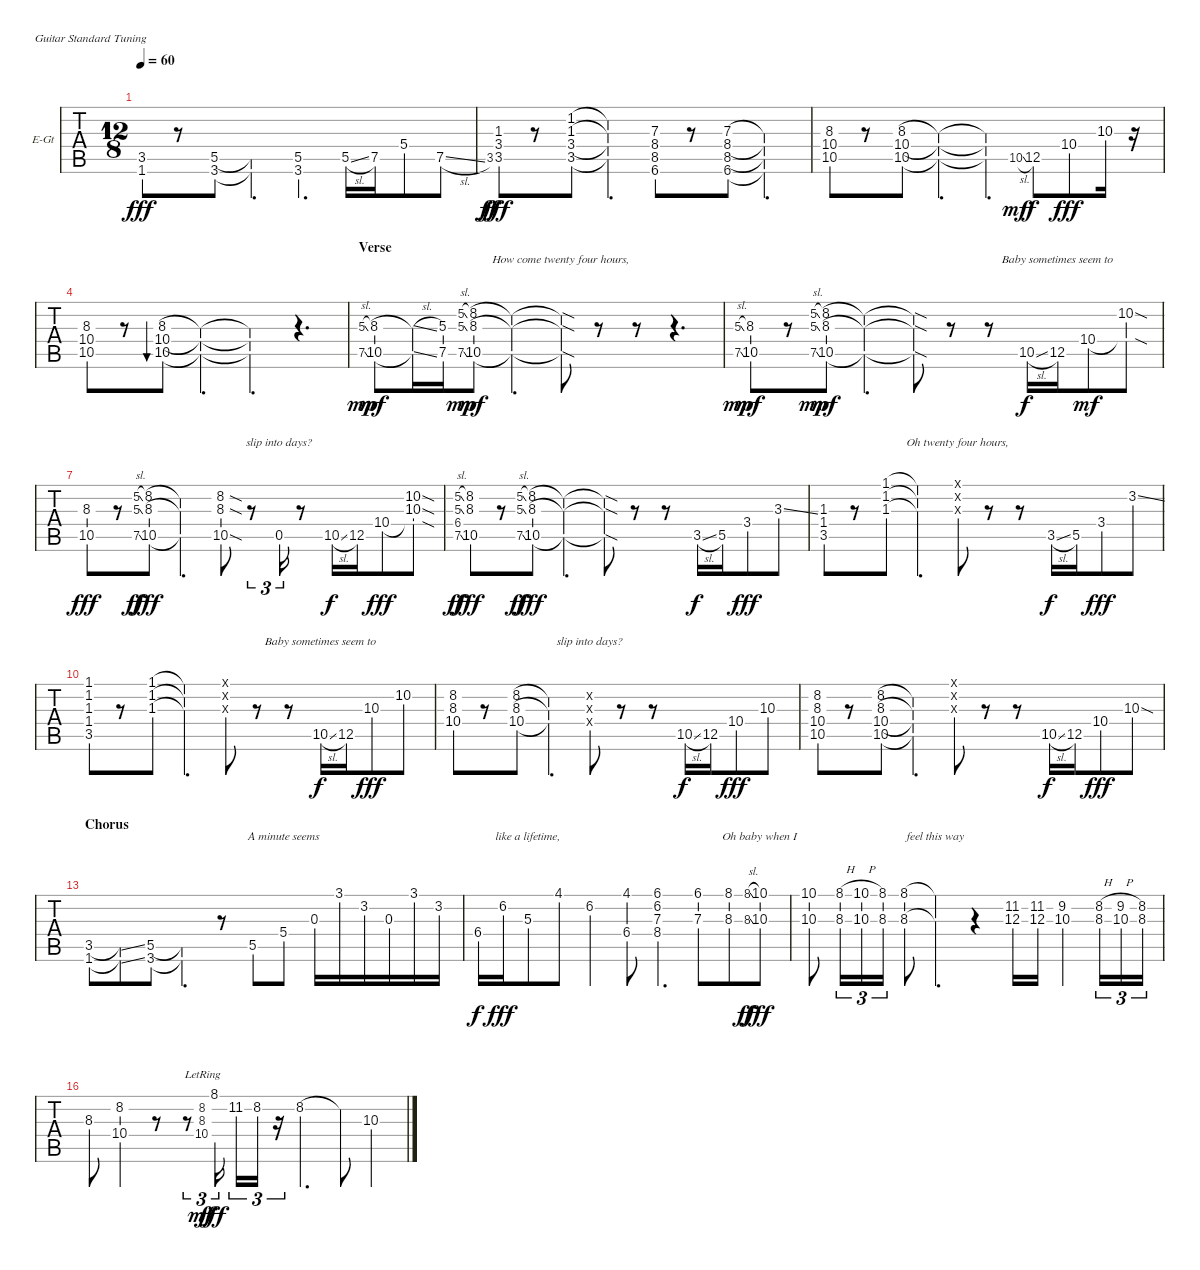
\bracketExtendMode nobrackets
\firstSystemTrackNameOrientation horizontal
\otherSystemsTrackNameOrientation horizontal
\defaultBarNumberDisplay FirstOfSystem
\track ("MixGuitar" "E-Gt") {instrument overdrivenguitar}
\staff {tabs}
\tuning (E4 B3 G3 D3 A2 E2)
\ts (12 8)
\tempo 60
\clef g2
\ks cminor
(3.5 1.6).8{lyrics (0 "") lyrics (1 "") lyrics (2 "") lyrics (3 "") lyrics (4 "") dy fff} r.8 (5.5 3.6).8{lyrics (0 "") lyrics (1 "") lyrics (2 "") lyrics (3 "") lyrics (4 "")} (5.5{t} 3.6{t}).4{d lyrics (0 "") lyrics (1 "") lyrics (2 "") lyrics (3 "") lyrics (4 "")} (5.5 3.6).4{d lyrics (0 "") lyrics (1 "") lyrics (2 "") lyrics (3 "") lyrics (4 "")} 5.5{sl}.16{lyrics (0 "") lyrics (1 "") lyrics (2 "") lyrics (3 "") lyrics (4 "")} 7.5.16{lyrics (0 "") lyrics (1 "") lyrics (2 "") lyrics (3 "") lyrics (4 "")} 5.4.8{lyrics (0 "") lyrics (1 "") lyrics (2 "") lyrics (3 "") lyrics (4 "")} 7.5{sl}.8{lyrics (0 "") lyrics (1 "") lyrics (2 "") lyrics (3 "") lyrics (4 "")} |
3.5.8{lyrics (0 "") lyrics (1 "") lyrics (2 "") lyrics (3 "") lyrics (4 "") gr dy ff} (1.3 3.4 3.5).8{lyrics (0 "") lyrics (1 "") lyrics (2 "") lyrics (3 "") lyrics (4 "") dy fff} r.8 (1.2 1.3 3.4 3.5).8{lyrics (0 "") lyrics (1 "") lyrics (2 "") lyrics (3 "") lyrics (4 "")} (1.2{t} 1.3{t} 3.4{t} 3.5{t}).4{d lyrics (0 "") lyrics (1 "") lyrics (2 "") lyrics (3 "") lyrics (4 "")} (7.3 8.4 8.5 6.6).8{lyrics (0 "") lyrics (1 "") lyrics (2 "") lyrics (3 "") lyrics (4 "")} r.8 (7.3 8.4 8.5 6.6).8{lyrics (0 "") lyrics (1 "") lyrics (2 "") lyrics (3 "") lyrics (4 "")} (7.3{t} 8.4{t} 8.5{t} 6.6{t}).4{d lyrics (0 "") lyrics (1 "") lyrics (2 "") lyrics (3 "") lyrics (4 "")} |
(8.3 10.4 10.5).8{lyrics (0 "") lyrics (1 "") lyrics (2 "") lyrics (3 "") lyrics (4 "")} r.8 (8.3 10.4 10.5).8{lyrics (0 "") lyrics (1 "") lyrics (2 "") lyrics (3 "") lyrics (4 "")} (8.3{t} 10.4{t} 10.5{t}).4{d lyrics (0 "") lyrics (1 "") lyrics (2 "") lyrics (3 "") lyrics (4 "")} (8.3{t} 10.4{t} 10.5{t}).4{d lyrics (0 "") lyrics (1 "") lyrics (2 "") lyrics (3 "") lyrics (4 "")} 10.5{sl}.8{lyrics (0 "") lyrics (1 "") lyrics (2 "") lyrics (3 "") lyrics (4 "") gr dy mf} 12.5.8{lyrics (0 "") lyrics (1 "") lyrics (2 "") lyrics (3 "") lyrics (4 "") dy f} 10.4.8{lyrics (0 "") lyrics (1 "") lyrics (2 "") lyrics (3 "") lyrics (4 "") dy fff} 10.3.16{lyrics (0 "") lyrics (1 "") lyrics (2 "") lyrics (3 "") lyrics (4 "")} r.16 |
(8.3 10.4 10.5).8{lyrics (0 "") lyrics (1 "") lyrics (2 "") lyrics (3 "") lyrics (4 "")} r.8 (8.3 10.4 10.5).8{bu 30 lyrics (0 "") lyrics (1 "") lyrics (2 "") lyrics (3 "") lyrics (4 "")} (8.3{t} 10.4{t} 10.5{t}).4{d lyrics (0 "") lyrics (1 "") lyrics (2 "") lyrics (3 "") lyrics (4 "")} (8.3{t} 10.4{t} 10.5{t}).4{d lyrics (0 "") lyrics (1 "") lyrics (2 "") lyrics (3 "") lyrics (4 "")} r.4{d} |
\section ("" "Verse")
(5.3{sl} 7.5{sl}).8{lyrics (0 "") lyrics (1 "") lyrics (2 "") lyrics (3 "") lyrics (4 "") gr dy mp} (8.3 10.5).8{lyrics (0 "") lyrics (1 "") lyrics (2 "") lyrics (3 "") lyrics (4 "") dy mf} (8.3{sl t} 10.5{sl t}).16{lyrics (0 "") lyrics (1 "") lyrics (2 "") lyrics (3 "") lyrics (4 "")} (5.3 7.5).16{lyrics (0 "") lyrics (1 "") lyrics (2 "") lyrics (3 "") lyrics (4 "")} (5.2{sl} 5.3{sl} 7.5{sl}).8{lyrics (0 "") lyrics (1 "") lyrics (2 "") lyrics (3 "") lyrics (4 "") gr dy mp} (8.2 8.3 10.5).8{lyrics (0 "") lyrics (1 "") lyrics (2 "") lyrics (3 "") lyrics (4 "") dy mf} (8.2{t} 8.3{t} 10.5{t}).4{d lyrics (0 "") lyrics (1 "") lyrics (2 "") lyrics (3 "") lyrics (4 "")} (8.2{sod t} 8.3{sod t} 10.5{sod t}).8{lyrics (0 "How come twenty four hours,") lyrics (1 "") lyrics (2 "") lyrics (3 "") lyrics (4 "")} r.8 r.8 r.4{d} |
(5.3{sl} 7.5{sl}).8{lyrics (0 "") lyrics (1 "") lyrics (2 "") lyrics (3 "") lyrics (4 "") gr dy mp} (8.3 10.5).8{lyrics (0 "") lyrics (1 "") lyrics (2 "") lyrics (3 "") lyrics (4 "") dy mf} r.8 (5.2{sl} 5.3{sl} 7.5{sl}).8{lyrics (0 "") lyrics (1 "") lyrics (2 "") lyrics (3 "") lyrics (4 "") gr dy mp} (8.2 8.3 10.5).8{lyrics (0 "") lyrics (1 "") lyrics (2 "") lyrics (3 "") lyrics (4 "") dy mf} (8.2{t} 8.3{t} 10.5{t}).4{d lyrics (0 "") lyrics (1 "") lyrics (2 "") lyrics (3 "") lyrics (4 "")} (8.2{sod t} 8.3{sod t} 10.5{sod t}).8{lyrics (0 "") lyrics (1 "") lyrics (2 "") lyrics (3 "") lyrics (4 "")} r.8 r.8 10.5{sl}.16{lyrics (0 "") lyrics (1 "") lyrics (2 "") lyrics (3 "") lyrics (4 "") dy f} 12.5.16{lyrics (0 "Baby sometimes seem to") lyrics (1 "") lyrics (2 "") lyrics (3 "") lyrics (4 "")} 10.4.8{lyrics (0 "") lyrics (1 "") lyrics (2 "") lyrics (3 "") lyrics (4 "") dy mf} (10.2{sod} 10.4{sod t}).8{lyrics (0 "") lyrics (1 "") lyrics (2 "") lyrics (3 "") lyrics (4 "")} |
(8.3 10.5).8{lyrics (0 "") lyrics (1 "") lyrics (2 "") lyrics (3 "") lyrics (4 "") dy fff} r.8 (5.2{sl} 5.3{sl} 7.5{sl}).8{lyrics (0 "") lyrics (1 "") lyrics (2 "") lyrics (3 "") lyrics (4 "") gr dy ff} (8.2 8.3 10.5).8{lyrics (0 "") lyrics (1 "") lyrics (2 "") lyrics (3 "") lyrics (4 "") dy fff} (8.2{t} 8.3{t} 10.5{t}).4{d lyrics (0 "") lyrics (1 "") lyrics (2 "") lyrics (3 "") lyrics (4 "")} (8.2{sod} 8.3{sod} 10.5{sod}).8{lyrics (0 "") lyrics (1 "") lyrics (2 "") lyrics (3 "") lyrics (4 "")} r.8{tu (3 2)} 0.5{st}.16{tu (3 2) lyrics (0 "slip into days?") lyrics (1 "") lyrics (2 "") lyrics (3 "") lyrics (4 "")} r.8 10.5{sl}.16{lyrics (0 "") lyrics (1 "") lyrics (2 "") lyrics (3 "") lyrics (4 "") dy f} 12.5.16{lyrics (0 "") lyrics (1 "") lyrics (2 "") lyrics (3 "") lyrics (4 "")} 10.4.8{lyrics (0 "") lyrics (1 "") lyrics (2 "") lyrics (3 "") lyrics (4 "") dy fff} (10.2{sod} 10.3{sod} 10.4{sod t}).8{lyrics (0 "") lyrics (1 "") lyrics (2 "") lyrics (3 "") lyrics (4 "")} |
(5.2{sl} 5.3{sl} 6.4 7.5{sl}).8{lyrics (0 "") lyrics (1 "") lyrics (2 "") lyrics (3 "") lyrics (4 "") gr dy ff} (8.2 8.3 10.5).8{lyrics (0 "") lyrics (1 "") lyrics (2 "") lyrics (3 "") lyrics (4 "") dy fff} r.8 (5.2{sl} 5.3{sl} 7.5{sl}).8{lyrics (0 "") lyrics (1 "") lyrics (2 "") lyrics (3 "") lyrics (4 "") gr dy ff} (8.2 8.3 10.5).8{lyrics (0 "") lyrics (1 "") lyrics (2 "") lyrics (3 "") lyrics (4 "") dy fff} (8.2{t} 8.3{t} 10.5{t}).4{d lyrics (0 "") lyrics (1 "") lyrics (2 "") lyrics (3 "") lyrics (4 "")} (8.2{sod t} 8.3{sod t} 10.5{sod t}).8{lyrics (0 "") lyrics (1 "") lyrics (2 "") lyrics (3 "") lyrics (4 "")} r.8 r.8 3.5{sl}.16{lyrics (0 "") lyrics (1 "") lyrics (2 "") lyrics (3 "") lyrics (4 "") dy f} 5.5.16{lyrics (0 "") lyrics (1 "") lyrics (2 "") lyrics (3 "") lyrics (4 "")} 3.4.8{lyrics (0 "") lyrics (1 "") lyrics (2 "") lyrics (3 "") lyrics (4 "") dy fff} 3.3{ss}.8{lyrics (0 "") lyrics (1 "") lyrics (2 "") lyrics (3 "") lyrics (4 "")} |
(1.3 1.4 3.5).8{lyrics (0 "") lyrics (1 "") lyrics (2 "") lyrics (3 "") lyrics (4 "")} r.8 (1.1 1.2 1.3).8{lyrics (0 "") lyrics (1 "") lyrics (2 "") lyrics (3 "") lyrics (4 "")} (1.1{t} 1.2{t} 1.3{t}).4{d lyrics (0 "") lyrics (1 "") lyrics (2 "") lyrics (3 "") lyrics (4 "")} (1.1{x} 1.2{x} 1.3{x}).8{lyrics (0 "Oh twenty four hours,") lyrics (1 "") lyrics (2 "") lyrics (3 "") lyrics (4 "")} r.8 r.8 3.5{sl}.16{lyrics (0 "") lyrics (1 "") lyrics (2 "") lyrics (3 "") lyrics (4 "") dy f} 5.5.16{lyrics (0 "") lyrics (1 "") lyrics (2 "") lyrics (3 "") lyrics (4 "")} 3.4.8{lyrics (0 "") lyrics (1 "") lyrics (2 "") lyrics (3 "") lyrics (4 "") dy fff} 3.2{ss}.8{lyrics (0 "") lyrics (1 "") lyrics (2 "") lyrics (3 "") lyrics (4 "")} |
(1.1 1.2 1.3 1.4 3.5).8{lyrics (0 "") lyrics (1 "") lyrics (2 "") lyrics (3 "") lyrics (4 "")} r.8 (1.1 1.2 1.3).8{lyrics (0 "") lyrics (1 "") lyrics (2 "") lyrics (3 "") lyrics (4 "")} (1.1{t} 1.2{t} 1.3{t}).4{d lyrics (0 "") lyrics (1 "") lyrics (2 "") lyrics (3 "") lyrics (4 "")} (1.1{x} 1.2{x} 1.3{x}).8{lyrics (0 "") lyrics (1 "") lyrics (2 "") lyrics (3 "") lyrics (4 "")} r.8 r.8 10.5{sl}.16{lyrics (0 "Baby sometimes seem to") lyrics (1 "") lyrics (2 "") lyrics (3 "") lyrics (4 "") dy f} 12.5.16{lyrics (0 "") lyrics (1 "") lyrics (2 "") lyrics (3 "") lyrics (4 "")} 10.3.8{lyrics (0 "") lyrics (1 "") lyrics (2 "") lyrics (3 "") lyrics (4 "") dy fff} 10.2.8{lyrics (0 "") lyrics (1 "") lyrics (2 "") lyrics (3 "") lyrics (4 "")} |
(8.2 8.3 10.4).8{lyrics (0 "") lyrics (1 "") lyrics (2 "") lyrics (3 "") lyrics (4 "")} r.8 (8.2 8.3 10.4).8{lyrics (0 "") lyrics (1 "") lyrics (2 "") lyrics (3 "") lyrics (4 "")} (8.2{t} 8.3{t} 10.4{t}).4{d lyrics (0 "") lyrics (1 "") lyrics (2 "") lyrics (3 "") lyrics (4 "")} (8.2{x} 8.3{x} 10.4{x}).8{lyrics (0 "slip into days?") lyrics (1 "") lyrics (2 "") lyrics (3 "") lyrics (4 "")} r.8 r.8 10.5{sl}.16{lyrics (0 "") lyrics (1 "") lyrics (2 "") lyrics (3 "") lyrics (4 "") dy f} 12.5.16{lyrics (0 "") lyrics (1 "") lyrics (2 "") lyrics (3 "") lyrics (4 "")} 10.4.8{lyrics (0 "") lyrics (1 "") lyrics (2 "") lyrics (3 "") lyrics (4 "") dy fff} 10.3.8{lyrics (0 "") lyrics (1 "") lyrics (2 "") lyrics (3 "") lyrics (4 "")} |
(8.2 8.3 10.4 10.5).8{lyrics (0 "") lyrics (1 "") lyrics (2 "") lyrics (3 "") lyrics (4 "")} r.8 (8.2 8.3 10.4 10.5).8{lyrics (0 "") lyrics (1 "") lyrics (2 "") lyrics (3 "") lyrics (4 "")} (8.2{t} 8.3{t} 10.4{t} 10.5{t}).4{d lyrics (0 "") lyrics (1 "") lyrics (2 "") lyrics (3 "") lyrics (4 "")} (8.1{x} 8.2{x} 8.3{x}).8{lyrics (0 "") lyrics (1 "") lyrics (2 "") lyrics (3 "") lyrics (4 "")} r.8 r.8 10.5{sl}.16{lyrics (0 "") lyrics (1 "") lyrics (2 "") lyrics (3 "") lyrics (4 "") dy f} 12.5.16{lyrics (0 "") lyrics (1 "") lyrics (2 "") lyrics (3 "") lyrics (4 "")} 10.4.8{lyrics (0 "") lyrics (1 "") lyrics (2 "") lyrics (3 "") lyrics (4 "") dy fff} 10.3{sod}.8{lyrics (0 "") lyrics (1 "") lyrics (2 "") lyrics (3 "") lyrics (4 "")} |
\section ("" "Chorus")
(3.5 1.6).8{lyrics (0 "") lyrics (1 "") lyrics (2 "") lyrics (3 "") lyrics (4 "")} (3.5{ss t} 1.6{ss t}).8{lyrics (0 "") lyrics (1 "") lyrics (2 "") lyrics (3 "") lyrics (4 "")} (5.5 3.6).8{lyrics (0 "") lyrics (1 "") lyrics (2 "") lyrics (3 "") lyrics (4 "")} (5.5{t} 3.6{t}).4{d lyrics (0 "") lyrics (1 "") lyrics (2 "") lyrics (3 "") lyrics (4 "")} r.8 5.5.8{lyrics (0 "") lyrics (1 "") lyrics (2 "") lyrics (3 "") lyrics (4 "")} 5.4.8{lyrics (0 "A minute seems     ") lyrics (1 "") lyrics (2 "") lyrics (3 "") lyrics (4 "")} 0.3.16{lyrics (0 "") lyrics (1 "") lyrics (2 "") lyrics (3 "") lyrics (4 "")} 3.1.16{lyrics (0 "") lyrics (1 "") lyrics (2 "") lyrics (3 "") lyrics (4 "")} 3.2.16{lyrics (0 "") lyrics (1 "") lyrics (2 "") lyrics (3 "") lyrics (4 "")} 0.3.16{lyrics (0 "") lyrics (1 "") lyrics (2 "") lyrics (3 "") lyrics (4 "")} 3.1.16{lyrics (0 "") lyrics (1 "") lyrics (2 "") lyrics (3 "") lyrics (4 "")} 3.2.16{lyrics (0 "") lyrics (1 "") lyrics (2 "") lyrics (3 "") lyrics (4 "")} |
6.4.16{lyrics (0 "") lyrics (1 "") lyrics (2 "") lyrics (3 "") lyrics (4 "") dy f} 6.2.16{lyrics (0 "") lyrics (1 "") lyrics (2 "") lyrics (3 "") lyrics (4 "") dy fff} 5.3.8{lyrics (0 "like a lifetime,") lyrics (1 "") lyrics (2 "") lyrics (3 "") lyrics (4 "")} 4.1.8{lyrics (0 "") lyrics (1 "") lyrics (2 "") lyrics (3 "") lyrics (4 "")} 6.2.4{lyrics (0 "") lyrics (1 "") lyrics (2 "") lyrics (3 "") lyrics (4 "")} (4.1 6.4).8{lyrics (0 "") lyrics (1 "") lyrics (2 "") lyrics (3 "") lyrics (4 "")} (6.1 6.2 7.3 8.4).4{d lyrics (0 "") lyrics (1 "") lyrics (2 "") lyrics (3 "") lyrics (4 "")} (6.1 7.3).8{lyrics (0 "") lyrics (1 "") lyrics (2 "") lyrics (3 "") lyrics (4 "")} (8.1 8.3).8{lyrics (0 "") lyrics (1 "") lyrics (2 "") lyrics (3 "") lyrics (4 "")} (8.1{sl} 8.3{sl}).8{lyrics (0 "") lyrics (1 "") lyrics (2 "") lyrics (3 "") lyrics (4 "") gr dy ff} (10.1 10.3).8{lyrics (0 "Oh baby when I        ") lyrics (1 "") lyrics (2 "") lyrics (3 "") lyrics (4 "") dy fff} |
(10.1 10.3).8{lyrics (0 "") lyrics (1 "") lyrics (2 "") lyrics (3 "") lyrics (4 "")} (8.1{h} 8.3{h}).16{tu (3 2) lyrics (0 "") lyrics (1 "") lyrics (2 "") lyrics (3 "") lyrics (4 "")} (10.1{h} 10.3{h}).16{tu (3 2) lyrics (0 "") lyrics (1 "") lyrics (2 "") lyrics (3 "") lyrics (4 "")} (8.1 8.3).16{tu (3 2) lyrics (0 "") lyrics (1 "") lyrics (2 "") lyrics (3 "") lyrics (4 "")} (8.1 8.3).8{lyrics (0 "") lyrics (1 "") lyrics (2 "") lyrics (3 "") lyrics (4 "")} (8.1{t} 8.3{t}).4{d lyrics (0 "feel this way") lyrics (1 "") lyrics (2 "") lyrics (3 "") lyrics (4 "")} r.4 (11.2 12.3).16{lyrics (0 "") lyrics (1 "") lyrics (2 "") lyrics (3 "") lyrics (4 "")} (11.2 12.3).16{lyrics (0 "") lyrics (1 "") lyrics (2 "") lyrics (3 "") lyrics (4 "")} (9.2 10.3).4{lyrics (0 "") lyrics (1 "") lyrics (2 "") lyrics (3 "") lyrics (4 "")} (8.2{h} 8.3{h}).16{tu (3 2) lyrics (0 "") lyrics (1 "") lyrics (2 "") lyrics (3 "") lyrics (4 "")} (9.2{h} 10.3{h}).16{tu (3 2) lyrics (0 "") lyrics (1 "") lyrics (2 "") lyrics (3 "") lyrics (4 "")} (8.2 8.3).16{tu (3 2) lyrics (0 "") lyrics (1 "") lyrics (2 "") lyrics (3 "") lyrics (4 "")} |
8.3.8{lyrics (0 "") lyrics (1 "") lyrics (2 "") lyrics (3 "") lyrics (4 "")} (8.2 10.4).4{lyrics (0 "") lyrics (1 "") lyrics (2 "") lyrics (3 "") lyrics (4 "")} r.8 r.8{tu (3 2)} (8.2{lr} 8.3{lr} 10.4{lr}).8{lyrics (0 "") lyrics (1 "") lyrics (2 "") lyrics (3 "") lyrics (4 "") gr dy mf} 8.1{lr}.16{tu (3 2) lyrics (0 "") lyrics (1 "") lyrics (2 "") lyrics (3 "") lyrics (4 "") dy fff} 11.2.16{tu (3 2) lyrics (0 "") lyrics (1 "") lyrics (2 "") lyrics (3 "") lyrics (4 "")} 8.2.16{tu (3 2) lyrics (0 "") lyrics (1 "") lyrics (2 "") lyrics (3 "") lyrics (4 "")} r.16{tu (3 2)} 8.2.4{d lyrics (0 "") lyrics (1 "") lyrics (2 "") lyrics (3 "") lyrics (4 "")} 8.2{t}.8{lyrics (0 "") lyrics (1 "") lyrics (2 "") lyrics (3 "") lyrics (4 "")} 10.3.4{lyrics (0 "") lyrics (1 "") lyrics (2 "") lyrics (3 "") lyrics (4 "")}
